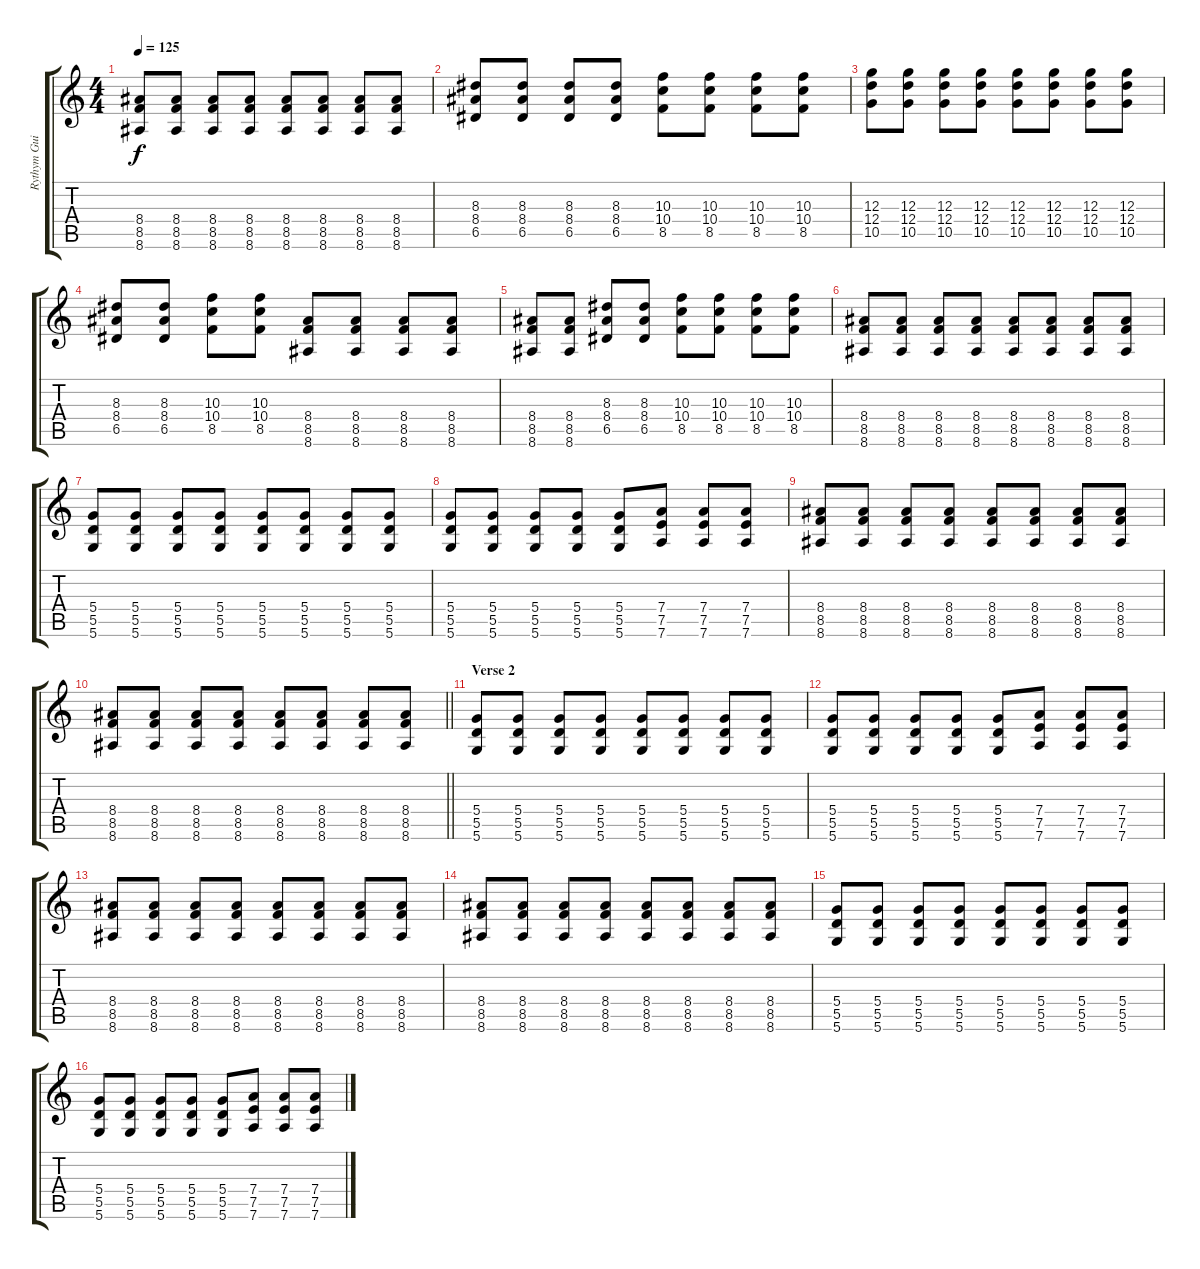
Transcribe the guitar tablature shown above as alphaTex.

\track ("Rythym Guitar" "Rythym Gui") {instrument distortionguitar}
\staff {score tabs}
\tuning (E4 B3 G3 D3 A2 D2) {hide}
\ts (4 4)
\tempo 125
\clef g2
\ks c
(8.4 8.5 8.6).8{dy f} (8.4 8.5 8.6).8 (8.4 8.5 8.6).8 (8.4 8.5 8.6).8 (8.4 8.5 8.6).8 (8.4 8.5 8.6).8 (8.4 8.5 8.6).8 (8.4 8.5 8.6).8 |
(8.3 8.4 6.5).8 (8.3 8.4 6.5).8 (8.3 8.4 6.5).8 (8.3 8.4 6.5).8 (10.3 10.4 8.5).8 (10.3 10.4 8.5).8 (10.3 10.4 8.5).8 (10.3 10.4 8.5).8 |
(12.3 12.4 10.5).8 (12.3 12.4 10.5).8 (12.3 12.4 10.5).8 (12.3 12.4 10.5).8 (12.3 12.4 10.5).8 (12.3 12.4 10.5).8 (12.3 12.4 10.5).8 (12.3 12.4 10.5).8 |
(8.3 8.4 6.5).8 (8.3 8.4 6.5).8 (10.3 10.4 8.5).8 (10.3 10.4 8.5).8 (8.4 8.5 8.6).8 (8.4 8.5 8.6).8 (8.4 8.5 8.6).8 (8.4 8.5 8.6).8 |
(8.4 8.5 8.6).8 (8.4 8.5 8.6).8 (8.3 8.4 6.5).8 (8.3 8.4 6.5).8 (10.3 10.4 8.5).8 (10.3 10.4 8.5).8 (10.3 10.4 8.5).8 (10.3 10.4 8.5).8 |
(8.4 8.5 8.6).8 (8.4 8.5 8.6).8 (8.4 8.5 8.6).8 (8.4 8.5 8.6).8 (8.4 8.5 8.6).8 (8.4 8.5 8.6).8 (8.4 8.5 8.6).8 (8.4 8.5 8.6).8 |
(5.4 5.5 5.6).8 (5.4 5.5 5.6).8 (5.4 5.5 5.6).8 (5.4 5.5 5.6).8 (5.4 5.5 5.6).8 (5.4 5.5 5.6).8 (5.4 5.5 5.6).8 (5.4 5.5 5.6).8 |
(5.4 5.5 5.6).8 (5.4 5.5 5.6).8 (5.4 5.5 5.6).8 (5.4 5.5 5.6).8 (5.4 5.5 5.6).8 (7.4 7.5 7.6).8 (7.4 7.5 7.6).8 (7.4 7.5 7.6).8 |
(8.4 8.5 8.6).8 (8.4 8.5 8.6).8 (8.4 8.5 8.6).8 (8.4 8.5 8.6).8 (8.4 8.5 8.6).8 (8.4 8.5 8.6).8 (8.4 8.5 8.6).8 (8.4 8.5 8.6).8 |
\barLineRight lightlight
(8.4 8.5 8.6).8 (8.4 8.5 8.6).8 (8.4 8.5 8.6).8 (8.4 8.5 8.6).8 (8.4 8.5 8.6).8 (8.4 8.5 8.6).8 (8.4 8.5 8.6).8 (8.4 8.5 8.6).8 |
\section ("" "Verse 2")
(5.4 5.5 5.6).8 (5.4 5.5 5.6).8 (5.4 5.5 5.6).8 (5.4 5.5 5.6).8 (5.4 5.5 5.6).8 (5.4 5.5 5.6).8 (5.4 5.5 5.6).8 (5.4 5.5 5.6).8 |
(5.4 5.5 5.6).8 (5.4 5.5 5.6).8 (5.4 5.5 5.6).8 (5.4 5.5 5.6).8 (5.4 5.5 5.6).8 (7.4 7.5 7.6).8 (7.4 7.5 7.6).8 (7.4 7.5 7.6).8 |
(8.4 8.5 8.6).8 (8.4 8.5 8.6).8 (8.4 8.5 8.6).8 (8.4 8.5 8.6).8 (8.4 8.5 8.6).8 (8.4 8.5 8.6).8 (8.4 8.5 8.6).8 (8.4 8.5 8.6).8 |
(8.4 8.5 8.6).8 (8.4 8.5 8.6).8 (8.4 8.5 8.6).8 (8.4 8.5 8.6).8 (8.4 8.5 8.6).8 (8.4 8.5 8.6).8 (8.4 8.5 8.6).8 (8.4 8.5 8.6).8 |
(5.4 5.5 5.6).8 (5.4 5.5 5.6).8 (5.4 5.5 5.6).8 (5.4 5.5 5.6).8 (5.4 5.5 5.6).8 (5.4 5.5 5.6).8 (5.4 5.5 5.6).8 (5.4 5.5 5.6).8 |
(5.4 5.5 5.6).8 (5.4 5.5 5.6).8 (5.4 5.5 5.6).8 (5.4 5.5 5.6).8 (5.4 5.5 5.6).8 (7.4 7.5 7.6).8 (7.4 7.5 7.6).8 (7.4 7.5 7.6).8
